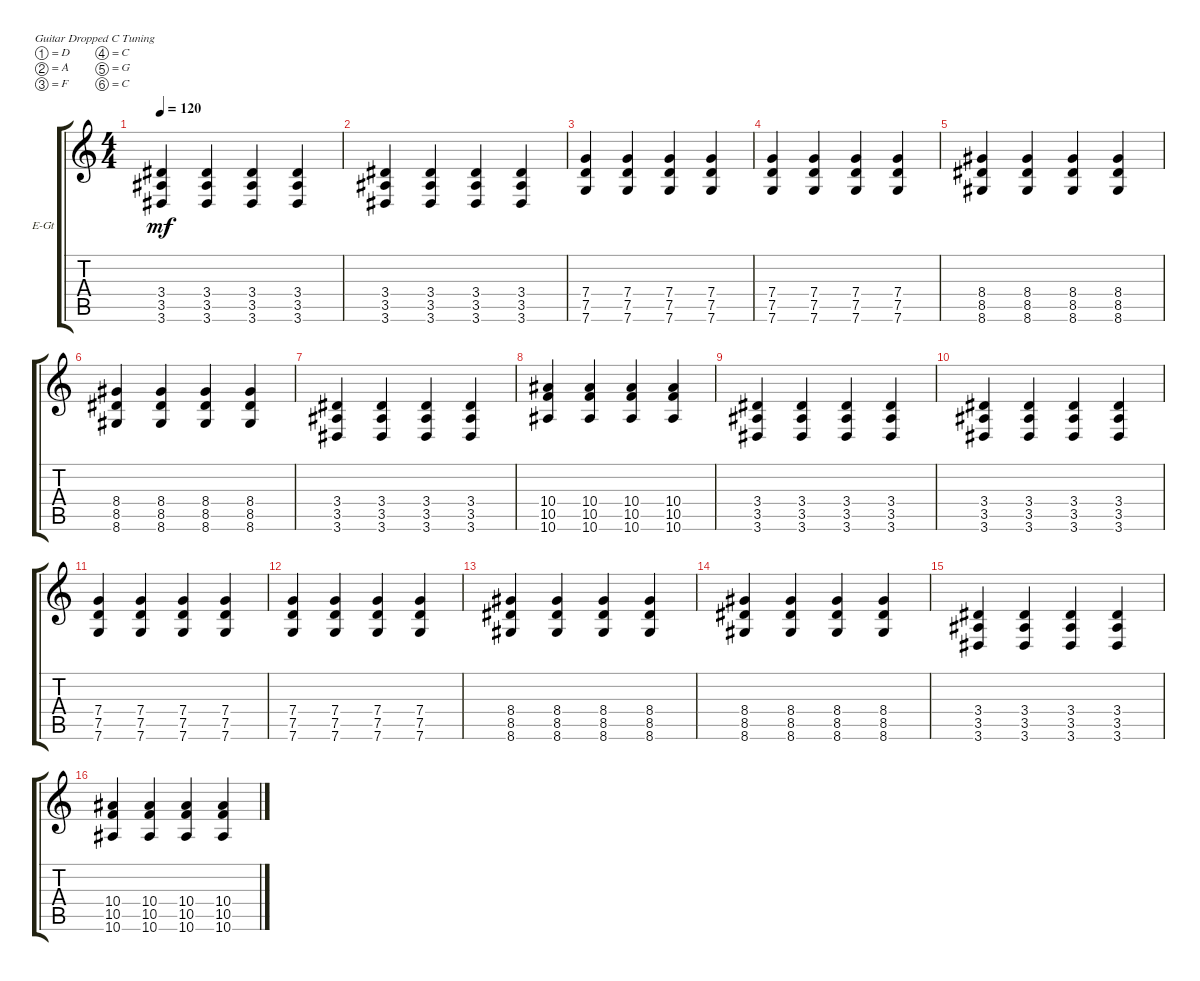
\bracketExtendMode groupsimilarinstruments
\firstSystemTrackNameOrientation horizontal
\otherSystemsTrackNameOrientation horizontal
\track ("Electric Guitar 1" "E-Gt") {instrument distortionguitar}
\staff {score tabs}
\tuning (D4 A3 F3 C3 G2 C2)
\ts (4 4)
\tempo 120
\clef g2
\ks c
(3.6 3.5 3.4).4{dy mf} (3.6 3.5 3.4).4 (3.6 3.5 3.4).4 (3.6 3.5 3.4).4 |
(3.6 3.5 3.4).4 (3.6 3.5 3.4).4 (3.6 3.5 3.4).4 (3.6 3.5 3.4).4 |
(7.6 7.5 7.4).4 (7.6 7.5 7.4).4 (7.6 7.5 7.4).4 (7.6 7.5 7.4).4 |
(7.6 7.5 7.4).4 (7.6 7.5 7.4).4 (7.6 7.5 7.4).4 (7.6 7.5 7.4).4 |
(8.4 8.5 8.6).4 (8.4 8.5 8.6).4 (8.4 8.5 8.6).4 (8.4 8.5 8.6).4 |
(8.4 8.5 8.6).4 (8.4 8.5 8.6).4 (8.4 8.5 8.6).4 (8.4 8.5 8.6).4 |
(3.6 3.5 3.4).4 (3.6 3.5 3.4).4 (3.6 3.5 3.4).4 (3.6 3.5 3.4).4 |
(10.6 10.5 10.4).4 (10.6 10.5 10.4).4 (10.6 10.5 10.4).4 (10.6 10.5 10.4).4 |
(3.6 3.5 3.4).4 (3.6 3.5 3.4).4 (3.6 3.5 3.4).4 (3.6 3.5 3.4).4 |
(3.6 3.5 3.4).4 (3.6 3.5 3.4).4 (3.6 3.5 3.4).4 (3.6 3.5 3.4).4 |
(7.6 7.5 7.4).4 (7.6 7.5 7.4).4 (7.6 7.5 7.4).4 (7.6 7.5 7.4).4 |
(7.6 7.5 7.4).4 (7.6 7.5 7.4).4 (7.6 7.5 7.4).4 (7.6 7.5 7.4).4 |
(8.4 8.5 8.6).4 (8.4 8.5 8.6).4 (8.4 8.5 8.6).4 (8.4 8.5 8.6).4 |
(8.4 8.5 8.6).4 (8.4 8.5 8.6).4 (8.4 8.5 8.6).4 (8.4 8.5 8.6).4 |
(3.6 3.5 3.4).4 (3.6 3.5 3.4).4 (3.6 3.5 3.4).4 (3.6 3.5 3.4).4 |
(10.6 10.5 10.4).4 (10.6 10.5 10.4).4 (10.6 10.5 10.4).4 (10.6 10.5 10.4).4
